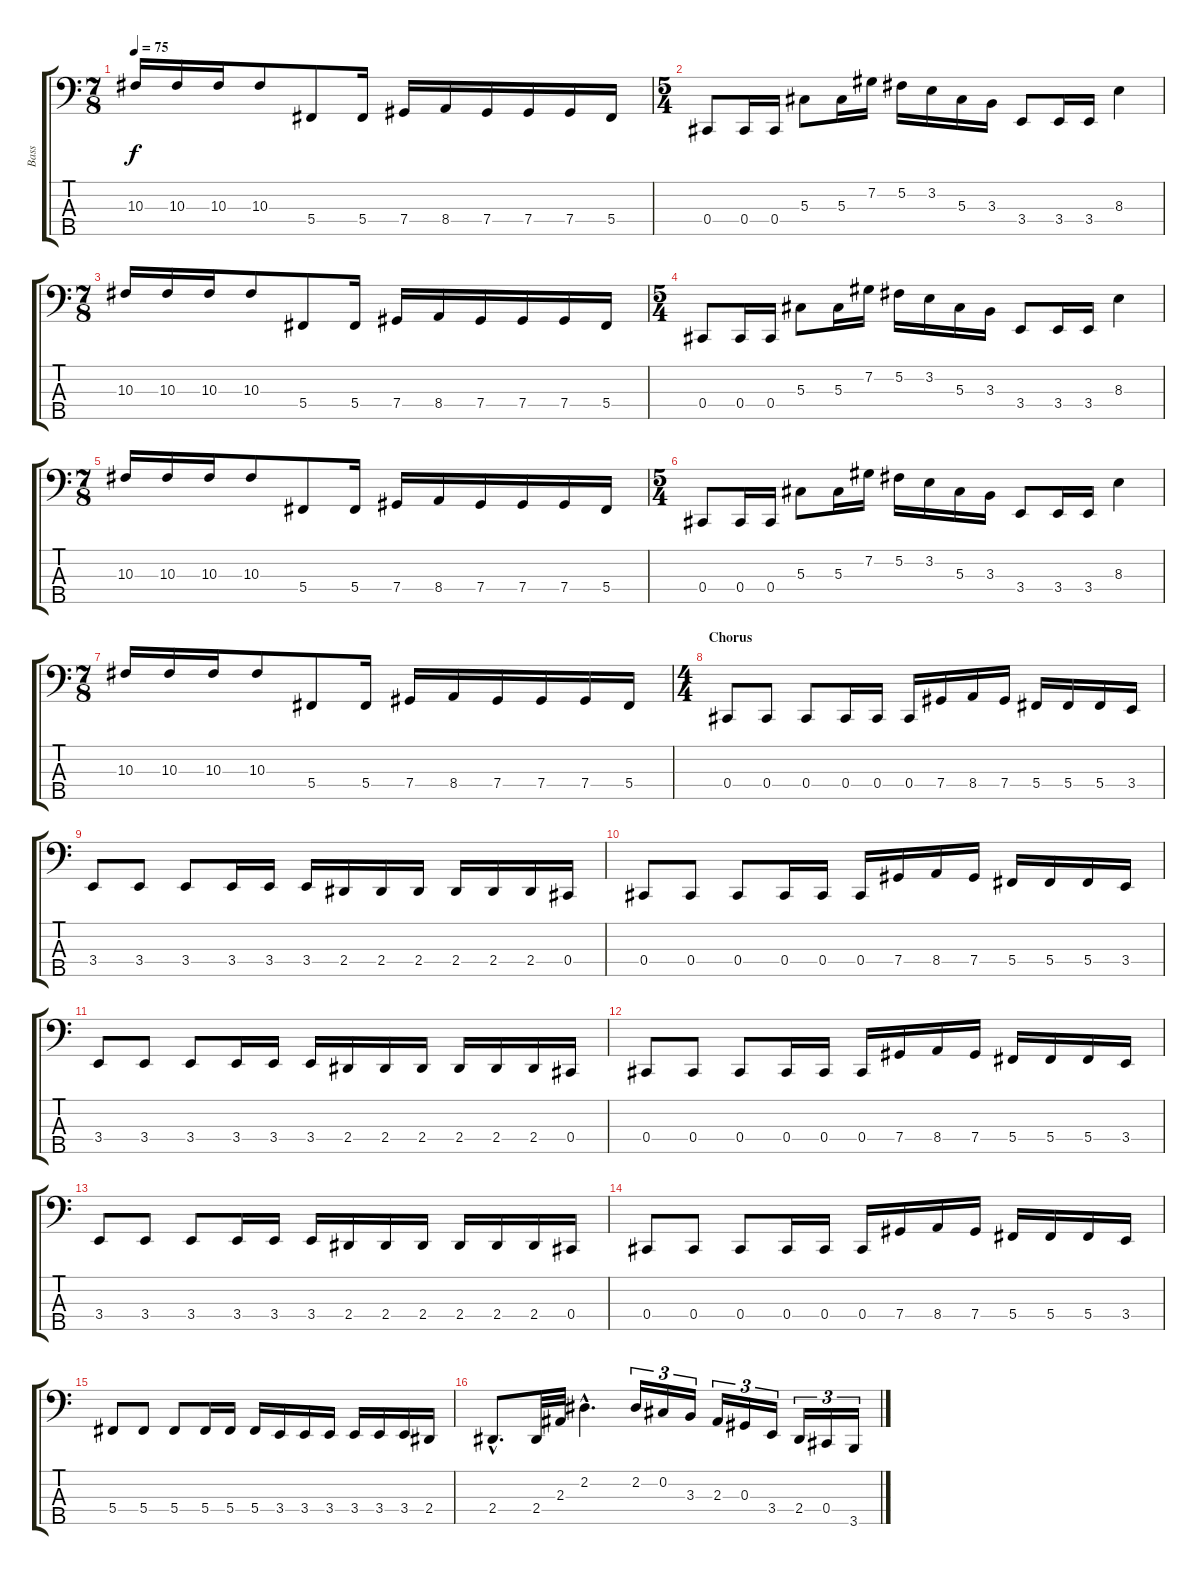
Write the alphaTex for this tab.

\track ("Bass" "Bass") {instrument electricbasspick}
\staff {score tabs}
\tuning (Gb2 Db2 Ab1 Db1 Ab0) {hide}
\ts (7 8)
\tempo 75
\clef f4
\ks c
10.3.16{dy f} 10.3.16 10.3.16 10.3.8 5.4.8 5.4.16 7.4.16 8.4.16 7.4.16 7.4.16 7.4.16 5.4.16 |
\ts (5 4)
0.4.8 0.4.16 0.4.16 5.3.8 5.3.16 7.2.16 5.2.16 3.2.16 5.3.16 3.3.16 3.4.8 3.4.16 3.4.16 8.3.4 |
\ts (7 8)
10.3.16 10.3.16 10.3.16 10.3.8 5.4.8 5.4.16 7.4.16 8.4.16 7.4.16 7.4.16 7.4.16 5.4.16 |
\ts (5 4)
0.4.8 0.4.16 0.4.16 5.3.8 5.3.16 7.2.16 5.2.16 3.2.16 5.3.16 3.3.16 3.4.8 3.4.16 3.4.16 8.3.4 |
\ts (7 8)
10.3.16 10.3.16 10.3.16 10.3.8 5.4.8 5.4.16 7.4.16 8.4.16 7.4.16 7.4.16 7.4.16 5.4.16 |
\ts (5 4)
0.4.8 0.4.16 0.4.16 5.3.8 5.3.16 7.2.16 5.2.16 3.2.16 5.3.16 3.3.16 3.4.8 3.4.16 3.4.16 8.3.4 |
\ts (7 8)
10.3.16 10.3.16 10.3.16 10.3.8 5.4.8 5.4.16 7.4.16 8.4.16 7.4.16 7.4.16 7.4.16 5.4.16 |
\ts (4 4)
\section ("" "Chorus")
0.4.8 0.4.8 0.4.8 0.4.16 0.4.16 0.4.16 7.4.16 8.4.16 7.4.16 5.4.16 5.4.16 5.4.16 3.4.16 |
3.4.8 3.4.8 3.4.8 3.4.16 3.4.16 3.4.16 2.4.16 2.4.16 2.4.16 2.4.16 2.4.16 2.4.16 0.4.16 |
0.4.8 0.4.8 0.4.8 0.4.16 0.4.16 0.4.16 7.4.16 8.4.16 7.4.16 5.4.16 5.4.16 5.4.16 3.4.16 |
3.4.8 3.4.8 3.4.8 3.4.16 3.4.16 3.4.16 2.4.16 2.4.16 2.4.16 2.4.16 2.4.16 2.4.16 0.4.16 |
0.4.8 0.4.8 0.4.8 0.4.16 0.4.16 0.4.16 7.4.16 8.4.16 7.4.16 5.4.16 5.4.16 5.4.16 3.4.16 |
3.4.8 3.4.8 3.4.8 3.4.16 3.4.16 3.4.16 2.4.16 2.4.16 2.4.16 2.4.16 2.4.16 2.4.16 0.4.16 |
0.4.8 0.4.8 0.4.8 0.4.16 0.4.16 0.4.16 7.4.16 8.4.16 7.4.16 5.4.16 5.4.16 5.4.16 3.4.16 |
5.4.8 5.4.8 5.4.8 5.4.16 5.4.16 5.4.16 3.4.16 3.4.16 3.4.16 3.4.16 3.4.16 3.4.16 2.4.16 |
2.4{hac}.8{d} 2.4.32 2.3.32 2.2{hac}.4{d} 2.2.16{tu (3 2)} 0.2.16{tu (3 2)} 3.3.16{tu (3 2)} 2.3.16{tu (3 2)} 0.3.16{tu (3 2)} 3.4.16{tu (3 2)} 2.4.16{tu (3 2)} 0.4.16{tu (3 2)} 3.5.16{tu (3 2)}
